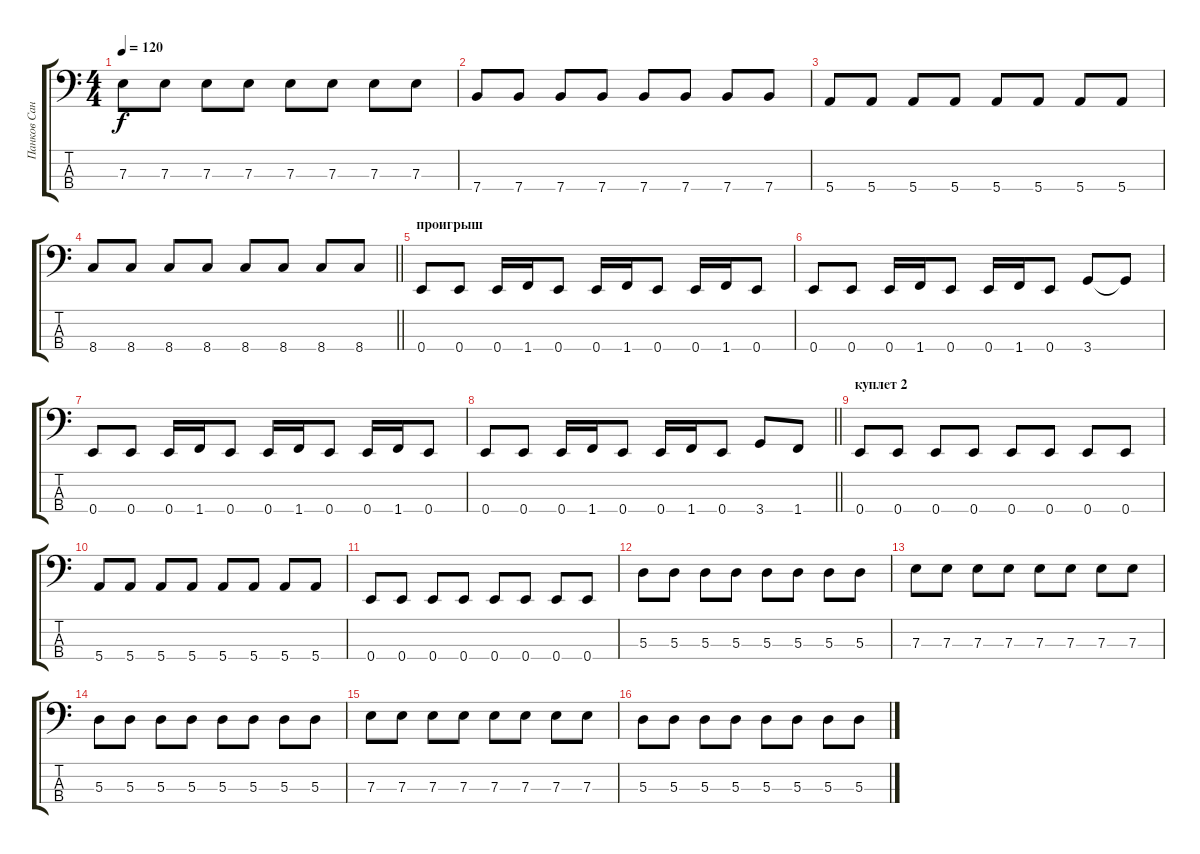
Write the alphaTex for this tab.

\track ("Панков Санёк" "Панков Сан") {instrument electricbasspick}
\staff {score tabs}
\tuning (G2 D2 A1 E1) {hide}
\ts (4 4)
\tempo 120
\clef f4
\ks c
7.3.8{dy f} 7.3.8 7.3.8 7.3.8 7.3.8 7.3.8 7.3.8 7.3.8 |
7.4.8 7.4.8 7.4.8 7.4.8 7.4.8 7.4.8 7.4.8 7.4.8 |
5.4.8 5.4.8 5.4.8 5.4.8 5.4.8 5.4.8 5.4.8 5.4.8 |
\barLineRight lightlight
8.4.8 8.4.8 8.4.8 8.4.8 8.4.8 8.4.8 8.4.8 8.4.8 |
\section ("" "проигрыш")
0.4.8 0.4.8 0.4.16 1.4.16 0.4.8 0.4.16 1.4.16 0.4.8 0.4.16 1.4.16 0.4.8 |
0.4.8 0.4.8 0.4.16 1.4.16 0.4.8 0.4.16 1.4.16 0.4.8 3.4.8 3.4{t}.8 |
0.4.8 0.4.8 0.4.16 1.4.16 0.4.8 0.4.16 1.4.16 0.4.8 0.4.16 1.4.16 0.4.8 |
\barLineRight lightlight
0.4.8 0.4.8 0.4.16 1.4.16 0.4.8 0.4.16 1.4.16 0.4.8 3.4.8 1.4.8 |
\section ("" "куплет 2 ")
0.4.8 0.4.8 0.4.8 0.4.8 0.4.8 0.4.8 0.4.8 0.4.8 |
5.4.8 5.4.8 5.4.8 5.4.8 5.4.8 5.4.8 5.4.8 5.4.8 |
0.4.8 0.4.8 0.4.8 0.4.8 0.4.8 0.4.8 0.4.8 0.4.8 |
5.3.8 5.3.8 5.3.8 5.3.8 5.3.8 5.3.8 5.3.8 5.3.8 |
7.3.8 7.3.8 7.3.8 7.3.8 7.3.8 7.3.8 7.3.8 7.3.8 |
5.3.8 5.3.8 5.3.8 5.3.8 5.3.8 5.3.8 5.3.8 5.3.8 |
7.3.8 7.3.8 7.3.8 7.3.8 7.3.8 7.3.8 7.3.8 7.3.8 |
5.3.8 5.3.8 5.3.8 5.3.8 5.3.8 5.3.8 5.3.8 5.3.8
